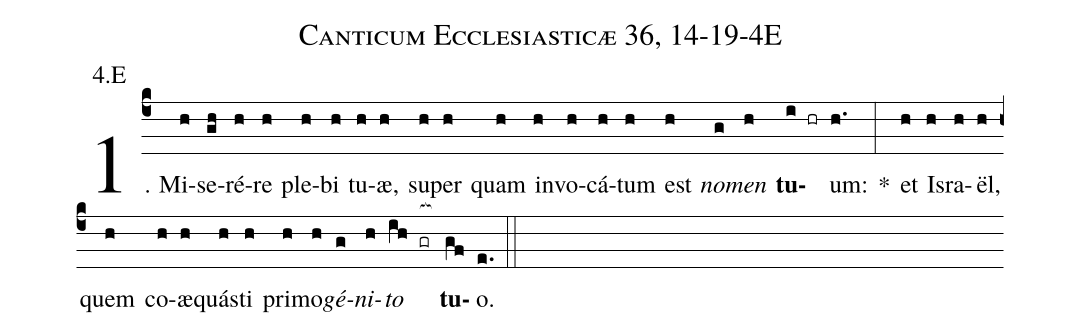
name: Canticum Ecclesiasticæ 36, 14-19-4E;
annotation: 4.E;
%%
(c4)1. Mi(h)se(gh)ré(h)re(h) ple(h)bi(h) tu(h)æ,(h) su(h)per(h) quam(h) in(h)vo(h)cá(h)tum(h) est(h) <i>no</i>(g)<i>men</i>(h) <b>tu</b>(i hr)um:(h.) *(:) et(h) Is(h)ra(h)ël,(h) quem(h) co(h)æ(h)quás(h)ti(h) pri(h)mo(h)<i>gé</i>(g)<i>ni</i>(h)<i>to</i>(ih gr[ocb:1{]) <b>tu</b>(gf[ocb:0}])o.(e.) (::)
